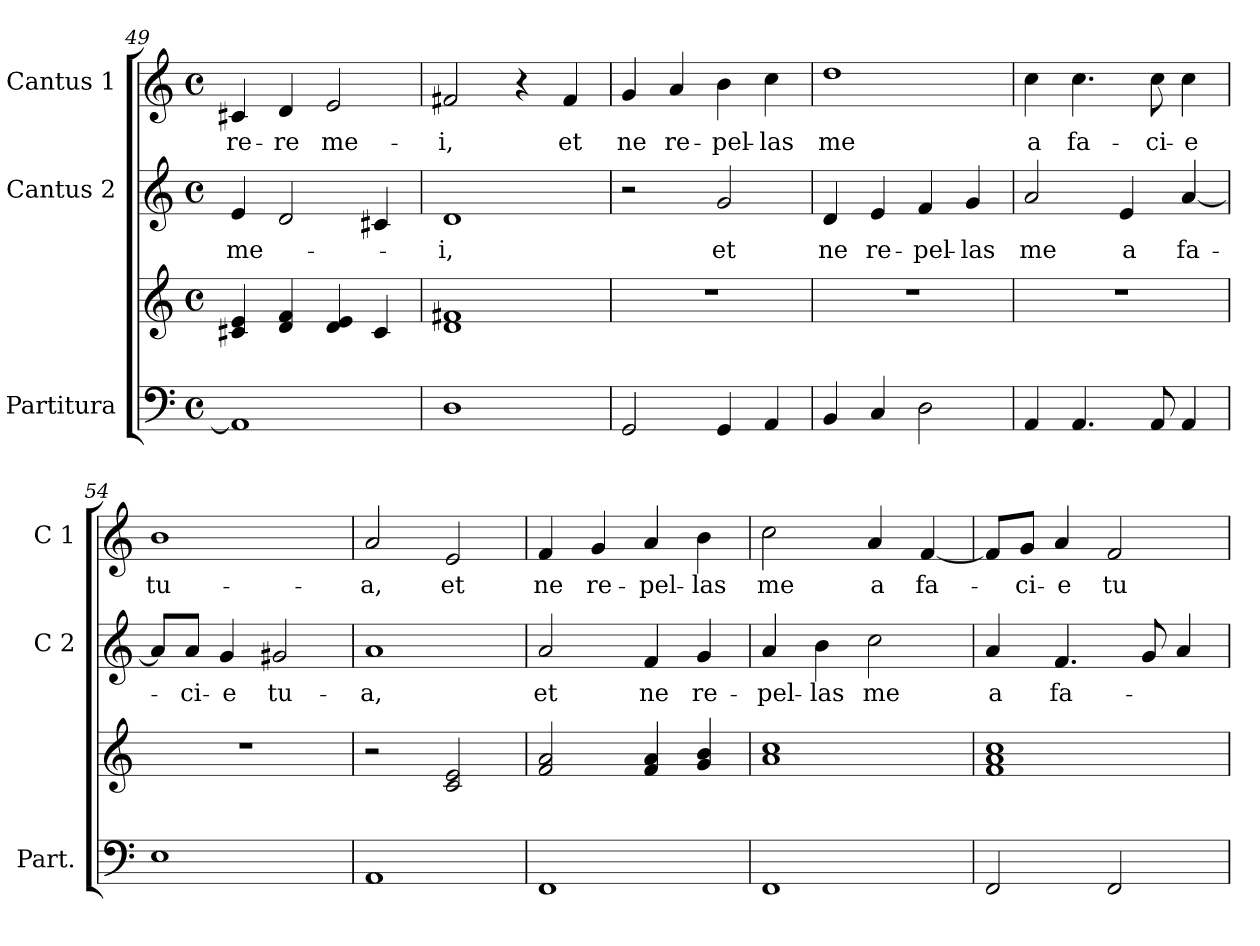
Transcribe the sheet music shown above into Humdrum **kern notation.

**kern	**kern	**kern	**text	**kern	**text
*part3	*part3	*part2	*part2	*part1	*part1
*staff4	*staff3	*staff2	*staff2	*staff1	*staff1
*I"Partitura	*	*I"Cantus 2	*	*I"Cantus 1	*
*I'Part.	*	*I'C 2	*	*I'C 1	*
*clefF4	*clefG2	*clefG2	*	*clefG2	*
*k[]	*k[]	*k[]	*	*k[]	*
*C:	*C:	*C:	*	*C:	*
*M4/4	*M4/4	*M4/4	*	*M4/4	*
*met(c)	*met(c)	*met(c)	*	*met(c)	*
=49	=49	=49	=49	=49	=49
!	!	!	!LO:LY:b	!	!
!	!	!	!	!	!LO:LY:b
1AA]	4c#X!/ 4e!/	4e/	me-	4c#X/	-re-
!	!	!	!	!	!LO:LY:b
.	4d!/ 4f!/	2d/	.	4d/	-re
!	!	!	!	!	!LO:LY:b
.	4d!/ 4e!/	.	.	2e/	me-
.	4c#!/	4c#X/	.	.	.
=50	=50	=50	=50	=50	=50
!	!	!	!LO:LY:b	!	!
!	!	!	!	!	!LO:LY:b
1D	1d! 1f#X!	1d	-i,	2f#X/	-i,
.	.	.	.	4r	.
!	!	!	!	!	!LO:LY:b
.	.	.	.	4f#/	et
=51	=51	=51	=51	=51	=51
!	!	!	!	!	!LO:LY:b
2GG/	1r	2r	.	4g/	ne
!	!	!	!	!	!LO:LY:b
.	.	.	.	4a/	re-
!	!	!	!LO:LY:b	!	!
!	!	!	!	!	!LO:LY:b
4GG/	.	2g/	et	4b\	-pel-
!	!	!	!	!	!LO:LY:b
4AA/	.	.	.	4cc\	-las
!!LO:LB:g=z
=52	=52	=52	=52	=52	=52
!	!	!	!LO:LY:b	!	!
!	!	!	!	!	!LO:LY:b
4BB/	1r	4d/	ne	1dd	me
!	!	!	!LO:LY:b	!	!
4C/	.	4e/	re-	.	.
!	!	!	!LO:LY:b	!	!
2D\	.	4f/	-pel-	.	.
!	!	!	!LO:LY:b	!	!
.	.	4g/	-las	.	.
=53	=53	=53	=53	=53	=53
!	!	!	!LO:LY:b	!	!
!	!	!	!	!	!LO:LY:b
4AA/	1r	2a/	me	4cc\	a
!	!	!	!	!	!LO:LY:b
4.AA/	.	.	.	4.cc\	fa-
!	!	!	!LO:LY:b	!	!
.	.	4e/	a	.	.
!	!	!	!	!	!LO:LY:b
8AA/	.	.	.	8cc\	-ci-
!	!	!	!LO:LY:b	!	!
!	!	!	!	!	!LO:LY:b
4AA/	.	[4a/	fa-	4cc\	-e
=54	=54	=54	=54	=54	=54
!	!	!	!	!	!LO:LY:b
1E	1r	8a/L]	.	1b	tu-
!	!	!	!LO:LY:b	!	!
.	.	8a/J	-ci-	.	.
!	!	!	!LO:LY:b	!	!
.	.	4g/	-e	.	.
!	!	!	!LO:LY:b	!	!
.	.	2g#X/	tu-	.	.
=55	=55	=55	=55	=55	=55
!	!	!	!LO:LY:b	!	!
!	!	!	!	!	!LO:LY:b
1AA	2r	1a	-a,	2a/	-a,
!	!	!	!	!	!LO:LY:b
.	2c!/ 2e!/	.	.	2e/	et
=56	=56	=56	=56	=56	=56
!	!	!	!LO:LY:b	!	!
!	!	!	!	!	!LO:LY:b
1FF	2f!/ 2a!/	2a/	et	4f/	ne
!	!	!	!	!	!LO:LY:b
.	.	.	.	4g/	re-
!	!	!	!LO:LY:b	!	!
!	!	!	!	!	!LO:LY:b
.	4f!/ 4a!/	4f/	ne	4a/	-pel-
!	!	!	!LO:LY:b	!	!
!	!	!	!	!	!LO:LY:b
.	4g!/ 4b!/	4g/	re-	4b\	-las
=57	=57	=57	=57	=57	=57
!	!	!	!LO:LY:b	!	!
!	!	!	!	!	!LO:LY:b
1FF	1a! 1cc!	4a/	-pel-	2cc\	me
!	!	!	!LO:LY:b	!	!
.	.	4b\	-las	.	.
!	!	!	!LO:LY:b	!	!
!	!	!	!	!	!LO:LY:b
.	.	2cc\	me	4a/	a
!	!	!	!	!	!LO:LY:b
.	.	.	.	[4f/	fa-
=58	=58	=58	=58	=58	=58
!	!	!	!LO:LY:b	!	!
2FF/	1f! 1a! 1cc!	4a/	a	8f/L]	.
!	!	!	!	!	!LO:LY:b
.	.	.	.	8g/J	-ci-
!	!	!	!LO:LY:b	!	!
!	!	!	!	!	!LO:LY:b
.	.	4.f/	fa-	4a/	-e
!	!	!	!	!	!LO:LY:b
2FF/	.	.	.	2f/	tu-
.	.	8g/	.	.	.
.	.	4a/	.	.	.
=	=	=	=	=	=
*-	*-	*-	*-	*-	*-
